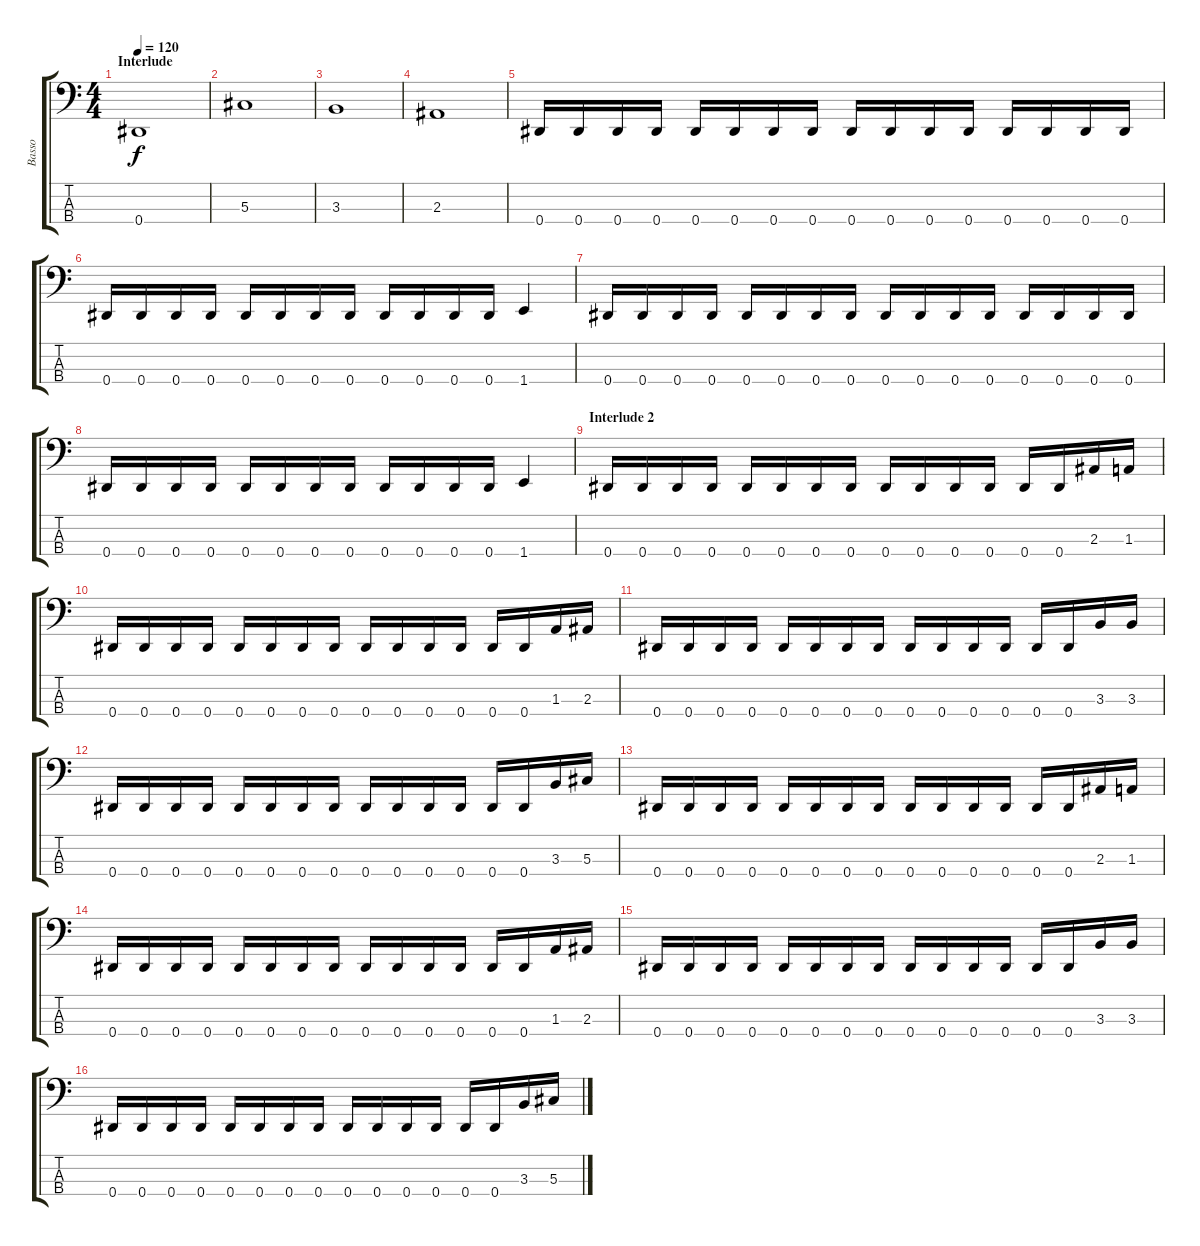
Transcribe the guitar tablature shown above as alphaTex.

\track ("Basso" "Basso") {instrument electricbassfinger}
\staff {score tabs}
\tuning (Gb2 Db2 Ab1 Eb1) {hide}
\ts (4 4)
\section ("" "Interlude")
\tempo 120
\clef f4
\ks c
0.4.1{dy f} |
5.3.1 |
3.3.1 |
2.3.1 |
0.4.16 0.4.16 0.4.16 0.4.16 0.4.16 0.4.16 0.4.16 0.4.16 0.4.16 0.4.16 0.4.16 0.4.16 0.4.16 0.4.16 0.4.16 0.4.16 |
0.4.16 0.4.16 0.4.16 0.4.16 0.4.16 0.4.16 0.4.16 0.4.16 0.4.16 0.4.16 0.4.16 0.4.16 1.4.4 |
0.4.16 0.4.16 0.4.16 0.4.16 0.4.16 0.4.16 0.4.16 0.4.16 0.4.16 0.4.16 0.4.16 0.4.16 0.4.16 0.4.16 0.4.16 0.4.16 |
0.4.16 0.4.16 0.4.16 0.4.16 0.4.16 0.4.16 0.4.16 0.4.16 0.4.16 0.4.16 0.4.16 0.4.16 1.4.4 |
\section ("" "Interlude 2")
0.4.16 0.4.16 0.4.16 0.4.16 0.4.16 0.4.16 0.4.16 0.4.16 0.4.16 0.4.16 0.4.16 0.4.16 0.4.16 0.4.16 2.3.16 1.3.16 |
0.4.16 0.4.16 0.4.16 0.4.16 0.4.16 0.4.16 0.4.16 0.4.16 0.4.16 0.4.16 0.4.16 0.4.16 0.4.16 0.4.16 1.3.16 2.3.16 |
0.4.16 0.4.16 0.4.16 0.4.16 0.4.16 0.4.16 0.4.16 0.4.16 0.4.16 0.4.16 0.4.16 0.4.16 0.4.16 0.4.16 3.3.16 3.3.16 |
0.4.16 0.4.16 0.4.16 0.4.16 0.4.16 0.4.16 0.4.16 0.4.16 0.4.16 0.4.16 0.4.16 0.4.16 0.4.16 0.4.16 3.3.16 5.3.16 |
0.4.16 0.4.16 0.4.16 0.4.16 0.4.16 0.4.16 0.4.16 0.4.16 0.4.16 0.4.16 0.4.16 0.4.16 0.4.16 0.4.16 2.3.16 1.3.16 |
0.4.16 0.4.16 0.4.16 0.4.16 0.4.16 0.4.16 0.4.16 0.4.16 0.4.16 0.4.16 0.4.16 0.4.16 0.4.16 0.4.16 1.3.16 2.3.16 |
0.4.16 0.4.16 0.4.16 0.4.16 0.4.16 0.4.16 0.4.16 0.4.16 0.4.16 0.4.16 0.4.16 0.4.16 0.4.16 0.4.16 3.3.16 3.3.16 |
0.4.16 0.4.16 0.4.16 0.4.16 0.4.16 0.4.16 0.4.16 0.4.16 0.4.16 0.4.16 0.4.16 0.4.16 0.4.16 0.4.16 3.3.16 5.3.16
